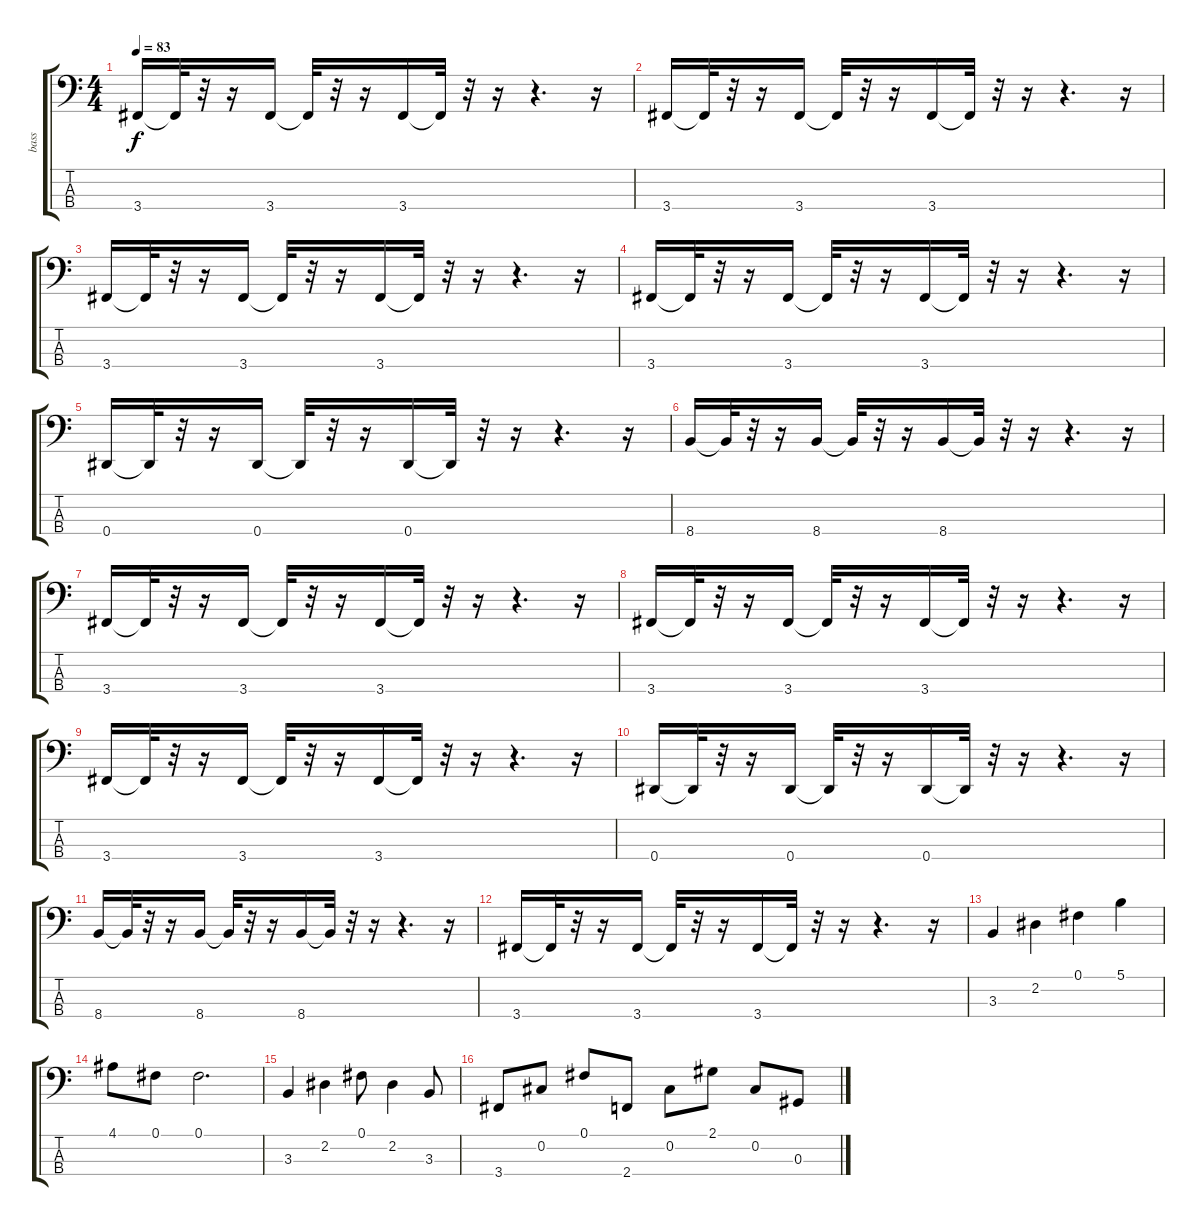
\track ("bass" "bass") {instrument electricbassfinger}
\staff {score tabs}
\tuning (Gb2 Db2 Ab1 Eb1) {hide}
\ts (4 4)
\tempo 83
\clef f4
\ks c
3.4.16{dy f} 3.4{t}.32 r.32 r.16 3.4.16 3.4{t}.32 r.32 r.16 3.4.16 3.4{t}.32 r.32 r.16 r.4{d} r.16 |
3.4.16 3.4{t}.32 r.32 r.16 3.4.16 3.4{t}.32 r.32 r.16 3.4.16 3.4{t}.32 r.32 r.16 r.4{d} r.16 |
3.4.16 3.4{t}.32 r.32 r.16 3.4.16 3.4{t}.32 r.32 r.16 3.4.16 3.4{t}.32 r.32 r.16 r.4{d} r.16 |
3.4.16 3.4{t}.32 r.32 r.16 3.4.16 3.4{t}.32 r.32 r.16 3.4.16 3.4{t}.32 r.32 r.16 r.4{d} r.16 |
0.4.16 0.4{t}.32 r.32 r.16 0.4.16 0.4{t}.32 r.32 r.16 0.4.16 0.4{t}.32 r.32 r.16 r.4{d} r.16 |
8.4.16 8.4{t}.32 r.32 r.16 8.4.16 8.4{t}.32 r.32 r.16 8.4.16 8.4{t}.32 r.32 r.16 r.4{d} r.16 |
3.4.16 3.4{t}.32 r.32 r.16 3.4.16 3.4{t}.32 r.32 r.16 3.4.16 3.4{t}.32 r.32 r.16 r.4{d} r.16 |
3.4.16 3.4{t}.32 r.32 r.16 3.4.16 3.4{t}.32 r.32 r.16 3.4.16 3.4{t}.32 r.32 r.16 r.4{d} r.16 |
3.4.16 3.4{t}.32 r.32 r.16 3.4.16 3.4{t}.32 r.32 r.16 3.4.16 3.4{t}.32 r.32 r.16 r.4{d} r.16 |
0.4.16 0.4{t}.32 r.32 r.16 0.4.16 0.4{t}.32 r.32 r.16 0.4.16 0.4{t}.32 r.32 r.16 r.4{d} r.16 |
8.4.16 8.4{t}.32 r.32 r.16 8.4.16 8.4{t}.32 r.32 r.16 8.4.16 8.4{t}.32 r.32 r.16 r.4{d} r.16 |
3.4.16 3.4{t}.32 r.32 r.16 3.4.16 3.4{t}.32 r.32 r.16 3.4.16 3.4{t}.32 r.32 r.16 r.4{d} r.16 |
3.3.4 2.2.4 0.1.4 5.1.4 |
4.1.8 0.1.8 0.1.2{d} |
3.3.4 2.2.4 0.1.8 2.2.4 3.3.8 |
3.4.8 0.2.8 0.1.8 2.4.8 0.2.8 2.1.8 0.2.8 0.3.8
